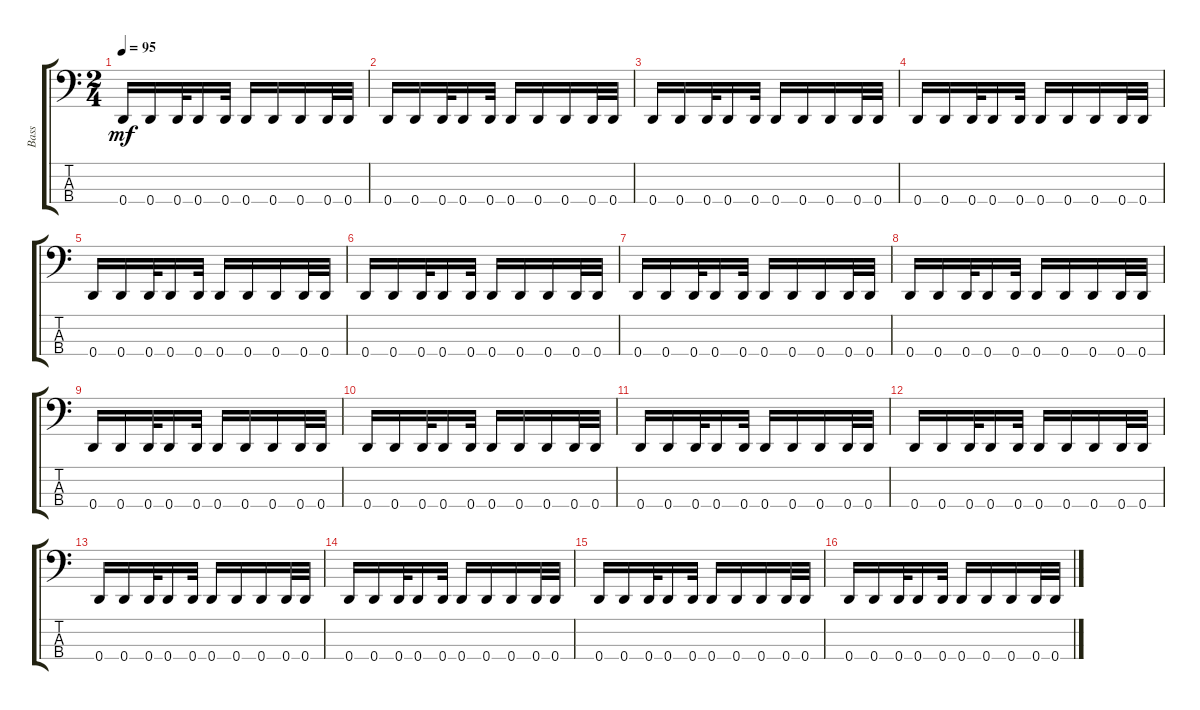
\track ("Bass" "Bass") {instrument electricbasspick}
\staff {score tabs}
\tuning (G2 D2 A1 D1) {hide}
\ts (2 4)
\tempo 95
\clef f4
\ks c
0.4.16{dy mf} 0.4.16 0.4.32 0.4.16 0.4.32 0.4.16 0.4.16 0.4.16 0.4.32 0.4.32 |
0.4.16 0.4.16 0.4.32 0.4.16 0.4.32 0.4.16 0.4.16 0.4.16 0.4.32 0.4.32 |
0.4.16 0.4.16 0.4.32 0.4.16 0.4.32 0.4.16 0.4.16 0.4.16 0.4.32 0.4.32 |
0.4.16 0.4.16 0.4.32 0.4.16 0.4.32 0.4.16 0.4.16 0.4.16 0.4.32 0.4.32 |
0.4.16 0.4.16 0.4.32 0.4.16 0.4.32 0.4.16 0.4.16 0.4.16 0.4.32 0.4.32 |
0.4.16 0.4.16 0.4.32 0.4.16 0.4.32 0.4.16 0.4.16 0.4.16 0.4.32 0.4.32 |
0.4.16 0.4.16 0.4.32 0.4.16 0.4.32 0.4.16 0.4.16 0.4.16 0.4.32 0.4.32 |
0.4.16 0.4.16 0.4.32 0.4.16 0.4.32 0.4.16 0.4.16 0.4.16 0.4.32 0.4.32 |
0.4.16 0.4.16 0.4.32 0.4.16 0.4.32 0.4.16 0.4.16 0.4.16 0.4.32 0.4.32 |
0.4.16 0.4.16 0.4.32 0.4.16 0.4.32 0.4.16 0.4.16 0.4.16 0.4.32 0.4.32 |
0.4.16 0.4.16 0.4.32 0.4.16 0.4.32 0.4.16 0.4.16 0.4.16 0.4.32 0.4.32 |
0.4.16 0.4.16 0.4.32 0.4.16 0.4.32 0.4.16 0.4.16 0.4.16 0.4.32 0.4.32 |
0.4.16 0.4.16 0.4.32 0.4.16 0.4.32 0.4.16 0.4.16 0.4.16 0.4.32 0.4.32 |
0.4.16 0.4.16 0.4.32 0.4.16 0.4.32 0.4.16 0.4.16 0.4.16 0.4.32 0.4.32 |
0.4.16 0.4.16 0.4.32 0.4.16 0.4.32 0.4.16 0.4.16 0.4.16 0.4.32 0.4.32 |
0.4.16 0.4.16 0.4.32 0.4.16 0.4.32 0.4.16 0.4.16 0.4.16 0.4.32 0.4.32
